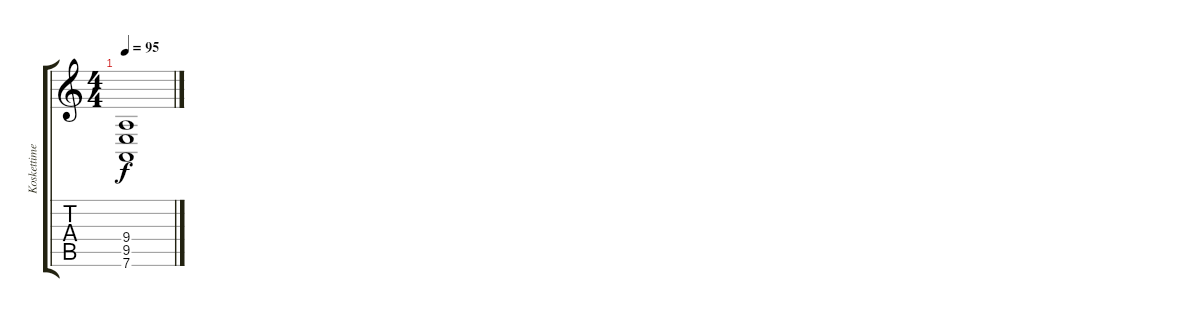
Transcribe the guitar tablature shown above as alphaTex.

\track ("Koskettimet" "Koskettime") {instrument choiraahs}
\staff {score tabs}
\tuning (D4 A3 F3 C3 G2 D2) {hide}
\ts (4 4)
\tempo 95
\clef g2
\ks c
(9.4 9.5 7.6).1{dy f}
